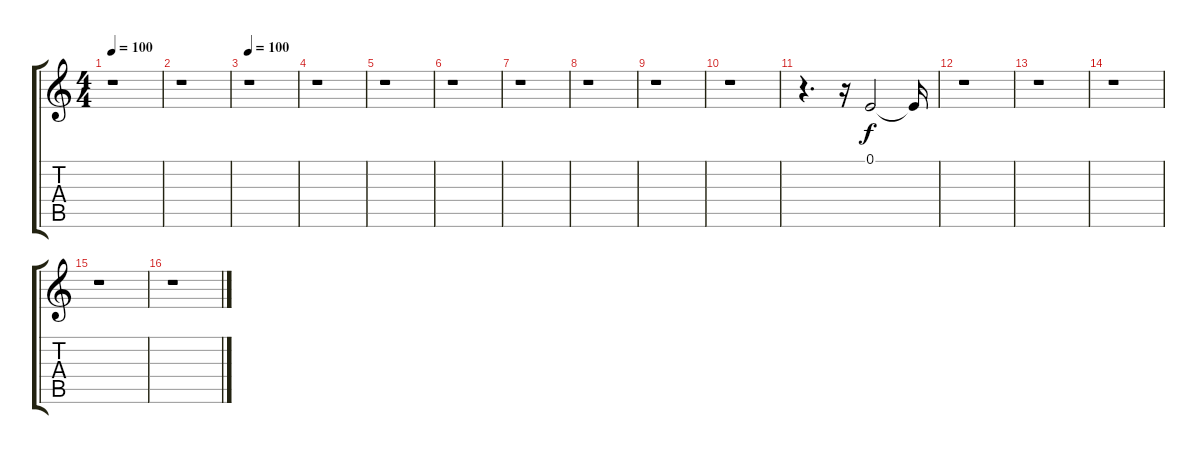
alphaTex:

\track "" {instrument reversecymbal}
\staff {score tabs}
\tuning (E4 B3 G3 D3 A2 E2) {hide}
\ts (4 4)
\tempo 100
\clef g2
\ks c
r.1{dy f} |
r.1 |
\tempo 100
r.1 |
r.1 |
r.1 |
r.1 |
r.1 |
r.1 |
r.1 |
r.1 |
r.4{d} r.16 0.1.2 0.1{t}.16 |
r.1 |
r.1 |
r.1 |
r.1 |
r.1
